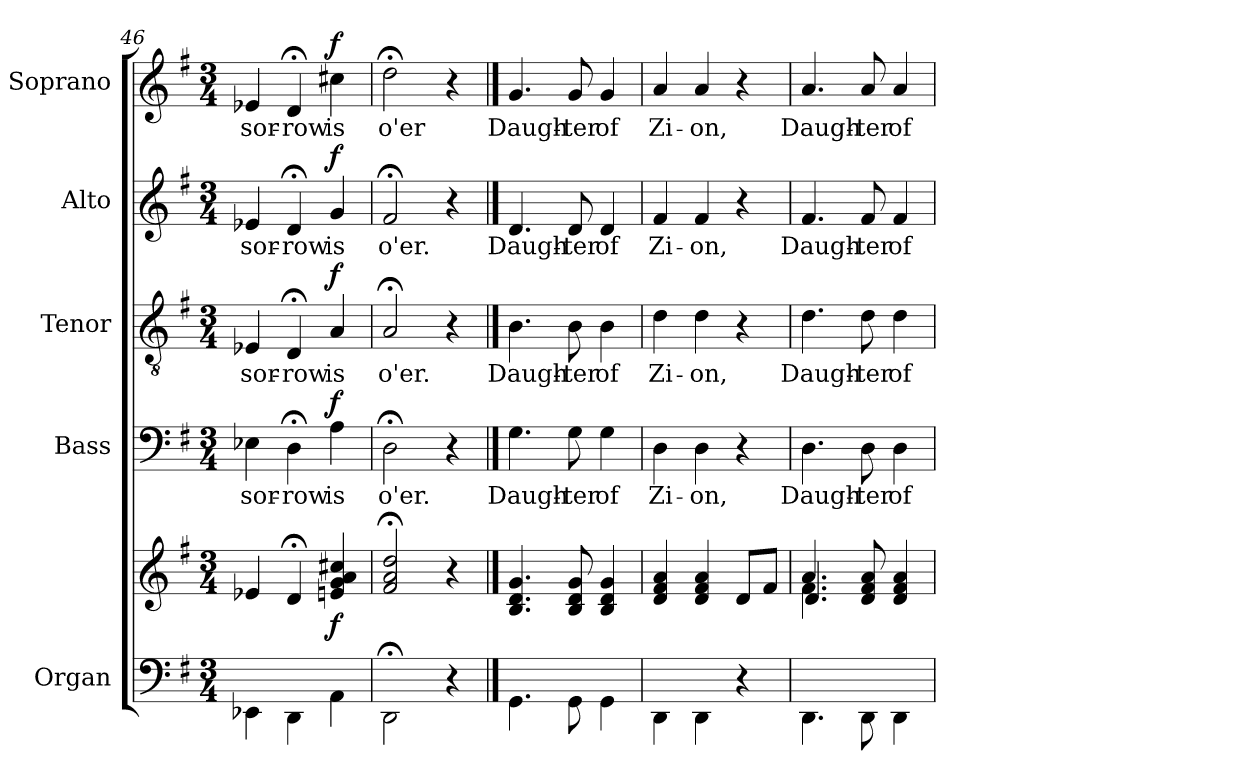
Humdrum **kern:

**kern	**kern	**dynam	**kern	**text	**dynam	**kern	**text	**dynam	**kern	**text	**dynam	**kern	**text	**dynam
*part5	*part5	*part5	*part4	*part4	*part4	*part3	*part3	*part3	*part2	*part2	*part2	*part1	*part1	*part1
*staff6	*staff5	*staff5/6	*staff4	*staff4	*staff4	*staff3	*staff3	*staff3	*staff2	*staff2	*staff2	*staff1	*staff1	*staff1
*I"Organ	*	*	*I"Bass	*	*	*I"Tenor	*	*	*I"Alto	*	*	*I"Soprano	*	*
*I'Org.	*	*	*I'B.	*	*	*I'T.	*	*	*I'A.	*	*	*I'S.	*	*
!!LO:LB:g=z
*clefF4	*clefG2	*	*clefF4	*	*	*clefGv2	*	*	*clefG2	*	*	*clefG2	*	*
*	*	*	*	*	*	*ITrd7c12	*	*	*	*	*	*	*	*
*k[f#]	*k[f#]	*	*k[f#]	*	*	*k[f#]	*	*	*k[f#]	*	*	*k[f#]	*	*
*G:	*G:	*	*G:	*	*	*G:	*	*	*G:	*	*	*G:	*	*
*M3/4	*M3/4	*	*M3/4	*	*	*M3/4	*	*	*M3/4	*	*	*M3/4	*	*
=46	=46	=46	=46	=46	=46	=46	=46	=46	=46	=46	=46	=46	=46	=46
!	!	!	!	!LO:LY:b:color=#000000	!	!	!	!	!	!	!	!	!	!
!	!	!	!	!	!	!	!LO:LY:b:color=#000000	!	!	!	!	!	!	!
!	!	!	!	!	!	!	!	!	!	!LO:LY:b:color=#000000	!	!	!	!
!	!	!	!	!	!	!	!	!	!	!	!	!	!LO:LY:b:color=#000000	!
4EE-Xi\	4e-Xi/	.	4E-Xi\	sor-	.	4EE-Xi/	sor-	.	4e-Xi/	sor-	.	4e-Xi/	sor-	.
!	!	!	!	!LO:LY:b:color=#000000	!	!	!	!	!	!	!	!	!	!
!	!	!	!	!	!	!	!LO:LY:b:color=#000000	!	!	!	!	!	!	!
!	!	!	!	!	!	!	!	!	!	!LO:LY:b:color=#000000	!	!	!	!
!	!	!	!	!	!	!	!	!	!	!	!	!	!LO:LY:b:color=#000000	!
4DDi\	4d;i/	.	4D;i\	-row	.	4DD;i/	-row	.	4d;i/	-row	.	4d;i/	-row	.
!	!	!	!	!LO:LY:b:color=#000000	!	!	!	!	!	!	!	!	!	!
!	!	!	!	!	!	!	!LO:LY:b:color=#000000	!	!	!	!	!	!	!
!	!	!	!	!	!	!	!	!	!	!LO:LY:b:color=#000000	!	!	!	!
!	!	!	!	!	!	!	!	!	!	!	!	!	!LO:LY:b:color=#000000	!
4AAi\	4eni/ 4gi 4ai 4cc#Xi	f	4Ai\	is	f	4AAi/	is	f	4gi/	is	f	4cc#Xi\	is	f
=47	=47	=47	=47	=47	=47	=47	=47	=47	=47	=47	=47	=47	=47	=47
!	!	!	!	!LO:LY:b:color=#000000	!	!	!	!	!	!	!	!	!	!
!	!	!	!	!	!	!	!LO:LY:b:color=#000000	!	!	!	!	!	!	!
!	!	!	!	!	!	!	!	!	!	!LO:LY:b:color=#000000	!	!	!	!
!	!	!	!	!	!	!	!	!	!	!	!	!	!LO:LY:b:color=#000000	!
2DD;i\	2f#i/; 2ai; 2ddi;	.	2D;i\	o'er.	.	2AA;i/	o'er.	.	2f#;i/	o'er.	.	2dd;i\	o'er	.
4r	4r	.	4r	.	.	4r	.	.	4r	.	.	4r	.	.
==48	==48	==48	==48	==48	==48	==48	==48	==48	==48	==48	==48	==48	==48	==48
!	!	!	!	!LO:LY:b:color=#000000	!	!	!	!	!	!	!	!	!	!
!	!	!	!	!	!	!	!LO:LY:b:color=#000000	!	!	!	!	!	!	!
!	!	!	!	!	!	!	!	!	!	!LO:LY:b:color=#000000	!	!	!	!
!	!	!	!	!	!	!	!	!	!	!	!	!	!LO:LY:b:color=#000000	!
4.GGi\	4.Bi/ 4.di 4.gi	.	4.Gi\	Daugh-	.	4.BBi\	Daugh-	.	4.di/	Daugh-	.	4.gi/	Daugh-	.
!	!	!	!	!LO:LY:b:color=#000000	!	!	!	!	!	!	!	!	!	!
!	!	!	!	!	!	!	!LO:LY:b:color=#000000	!	!	!	!	!	!	!
!	!	!	!	!	!	!	!	!	!	!LO:LY:b:color=#000000	!	!	!	!
!	!	!	!	!	!	!	!	!	!	!	!	!	!LO:LY:b:color=#000000	!
8GGi\	8Bi/ 8di 8gi	.	8Gi\	-ter	.	8BBi\	-ter	.	8di/	-ter	.	8gi/	-ter	.
!	!	!	!	!LO:LY:b:color=#000000	!	!	!	!	!	!	!	!	!	!
!	!	!	!	!	!	!	!LO:LY:b:color=#000000	!	!	!	!	!	!	!
!	!	!	!	!	!	!	!	!	!	!LO:LY:b:color=#000000	!	!	!	!
!	!	!	!	!	!	!	!	!	!	!	!	!	!LO:LY:b:color=#000000	!
4GGi\	4Bi/ 4di 4gi	.	4Gi\	of	.	4BBi\	of	.	4di/	of	.	4gi/	of	.
=49	=49	=49	=49	=49	=49	=49	=49	=49	=49	=49	=49	=49	=49	=49
!	!	!	!	!LO:LY:b:color=#000000	!	!	!	!	!	!	!	!	!	!
!	!	!	!	!	!	!	!LO:LY:b:color=#000000	!	!	!	!	!	!	!
!	!	!	!	!	!	!	!	!	!	!LO:LY:b:color=#000000	!	!	!	!
!	!	!	!	!	!	!	!	!	!	!	!	!	!LO:LY:b:color=#000000	!
4DDi\	4di/ 4f#i 4ai	.	4Di\	Zi-	.	4Di\	Zi-	.	4f#i/	Zi-	.	4ai/	Zi-	.
!	!	!	!	!LO:LY:b:color=#000000	!	!	!	!	!	!	!	!	!	!
!	!	!	!	!	!	!	!LO:LY:b:color=#000000	!	!	!	!	!	!	!
!	!	!	!	!	!	!	!	!	!	!LO:LY:b:color=#000000	!	!	!	!
!	!	!	!	!	!	!	!	!	!	!	!	!	!LO:LY:b:color=#000000	!
4DDi\	4di/ 4f#i 4ai	.	4Di\	-on,	.	4Di\	-on,	.	4f#i/	-on,	.	4ai/	-on,	.
4r	8di/L	.	4r	.	.	4r	.	.	4r	.	.	4r	.	.
.	8f#i/J	.	.	.	.	.	.	.	.	.	.	.	.	.
=50	=50	=50	=50	=50	=50	=50	=50	=50	=50	=50	=50	=50	=50	=50
*	*^	*	*	*	*	*	*	*	*	*	*	*	*	*
*	*	*^	*	*	*	*	*	*	*	*	*	*	*	*	*
!	!	!	!	!	!	!LO:LY:b:color=#000000	!	!	!	!	!	!	!	!	!	!
!	!	!	!	!	!	!	!	!	!LO:LY:b:color=#000000	!	!	!	!	!	!	!
!	!	!	!	!	!	!	!	!	!	!	!	!LO:LY:b:color=#000000	!	!	!	!
!	!	!	!	!	!	!	!	!	!	!	!	!	!	!	!LO:LY:b:color=#000000	!
4.DDi\	4.ai/	4.f#i\	4.di/	.	4.Di\	Daugh-	.	4.Di\	Daugh-	.	4.f#i/	Daugh-	.	4.ai/	Daugh-	.
!	!	!	!	!	!	!LO:LY:b:color=#000000	!	!	!	!	!	!	!	!	!	!
!	!	!	!	!	!	!	!	!	!LO:LY:b:color=#000000	!	!	!	!	!	!	!
!	!	!	!	!	!	!	!	!	!	!	!	!LO:LY:b:color=#000000	!	!	!	!
!	!	!	!	!	!	!	!	!	!	!	!	!	!	!	!LO:LY:b:color=#000000	!
8DDi\	8di/ 8f#i 8ai	4.ryy	4.ryy	.	8Di\	-ter	.	8Di\	-ter	.	8f#i/	-ter	.	8ai/	-ter	.
!	!	!	!	!	!	!LO:LY:b:color=#000000	!	!	!	!	!	!	!	!	!	!
!	!	!	!	!	!	!	!	!	!LO:LY:b:color=#000000	!	!	!	!	!	!	!
!	!	!	!	!	!	!	!	!	!	!	!	!LO:LY:b:color=#000000	!	!	!	!
!	!	!	!	!	!	!	!	!	!	!	!	!	!	!	!LO:LY:b:color=#000000	!
4DDi\	4di/ 4f#i 4ai	.	.	.	4Di\	of	.	4Di\	of	.	4f#i/	of	.	4ai/	of	.
*	*v	*v	*v	*	*	*	*	*	*	*	*	*	*	*	*	*
=	=	=	=	=	=	=	=	=	=	=	=	=	=	=
*-	*-	*-	*-	*-	*-	*-	*-	*-	*-	*-	*-	*-	*-	*-
